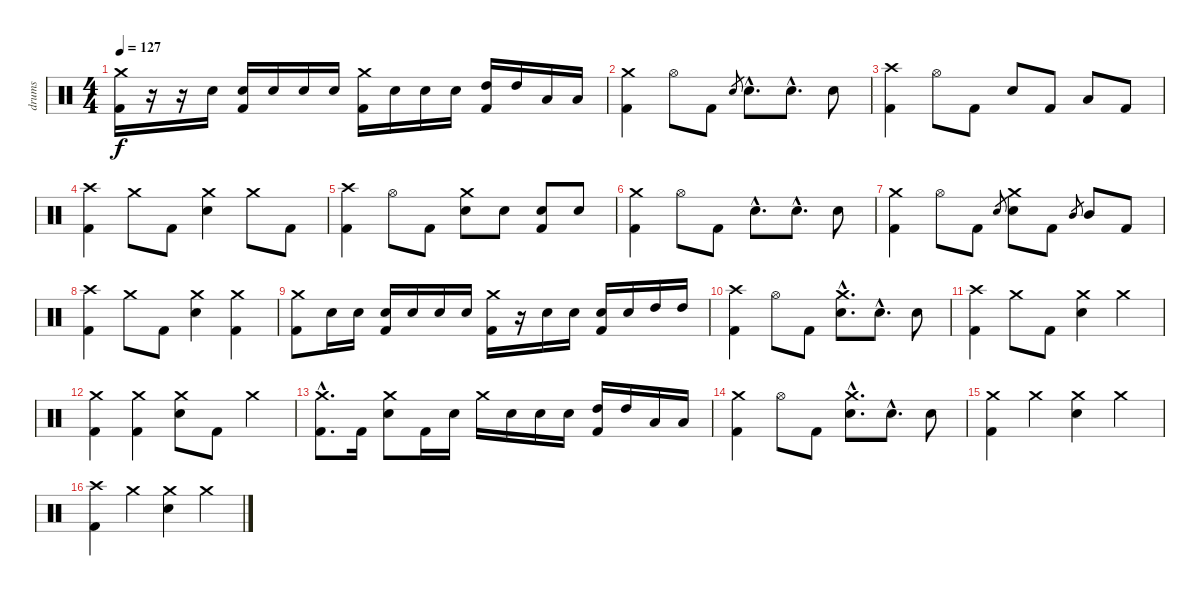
\track ("drums" "drums") {instrument percussion}
\staff {score}
\articulation defaults
\ts (4 4)
\tempo 127
\clef neutral
\ks c
("Crash medium (hit)" "Kick (hit) 2").16{dy f} r.16 r.16 "Electric Snare (hit)".16 ("Electric Snare (hit)" "Kick (hit) 2").16 "Electric Snare (hit)".16 "Electric Snare (hit)".16 "Electric Snare (hit)".16 ("Crash medium (hit)" "Kick (hit) 2").16 "Electric Snare (hit)".16 "Electric Snare (hit)".16 "Electric Snare (hit)".16 ("High Tom (hit)" "Kick (hit) 2").16 "High Tom (hit)".16 "Low Tom (hit)".16 "Low Tom (hit)".16 |
("Crash medium (hit)" "Kick (hit) 2").4 "Hi-Hat (open)".8 "Kick (hit) 2".8 "Electric Snare (hit)".8{gr} "Electric Snare (hit)"{hac}.8{d} "Electric Snare (hit)"{hac}.8{d} "Electric Snare (hit)".8 |
("Crash high (hit)" "Kick (hit) 2").4 "Hi-Hat (open)".8 "Kick (hit) 2".8 "Electric Snare (hit)".8 "Kick (hit) 2".8 "Low Tom (hit)".8 "Kick (hit) 2".8 |
("Crash high (hit)" "Kick (hit) 2").4 "Crash medium (hit)".8 "Kick (hit) 2".8 ("Crash medium (hit)" "Electric Snare (hit)").4 "Crash medium (hit)".8 "Kick (hit) 2".8 |
("Crash high (hit)" "Kick (hit) 2").4 "Hi-Hat (open)".8 "Kick (hit) 2".8 ("Crash medium (hit)" "Electric Snare (hit)").8 "Electric Snare (hit)".8 ("Electric Snare (hit)" "Kick (hit) 2").8 "Electric Snare (hit)".8 |
("Crash medium (hit)" "Kick (hit) 2").4 "Hi-Hat (open)".8 "Kick (hit) 2".8 "Electric Snare (hit)"{hac}.8{d} "Electric Snare (hit)"{hac}.8{d} "Electric Snare (hit)".8 |
("Crash medium (hit)" "Kick (hit) 2").4 "Hi-Hat (open)".8 "Kick (hit) 2".8 "Electric Snare (hit)".8{gr} ("Crash medium (hit)" "Electric Snare (hit)").8 "Kick (hit) 2".8 "Mid Tom (hit)".8{gr} "Mid Tom (hit)".8 "Kick (hit) 2".8 |
("Crash high (hit)" "Kick (hit) 2").4 "Crash medium (hit)".8 "Kick (hit) 2".8 ("Crash medium (hit)" "Electric Snare (hit)").4 ("Crash medium (hit)" "Kick (hit) 2").4 |
("Crash medium (hit)" "Kick (hit) 2").8 "Electric Snare (hit)".16 "Electric Snare (hit)".16 ("Electric Snare (hit)" "Kick (hit) 2").16 "Electric Snare (hit)".16 "Electric Snare (hit)".16 "Electric Snare (hit)".16 ("Crash medium (hit)" "Kick (hit) 2").16 r.16 "Electric Snare (hit)".16 "Electric Snare (hit)".16 ("Electric Snare (hit)" "Kick (hit) 2").16 "Electric Snare (hit)".16 "High Tom (hit)".16 "High Tom (hit)".16 |
("Crash high (hit)" "Kick (hit) 2").4 "Hi-Hat (open)".8 "Kick (hit) 2".8 ("Crash medium (hit)"{hac} "Electric Snare (hit)"{hac}).8{d} "Electric Snare (hit)"{hac}.8{d} "Electric Snare (hit)".8 |
("Crash high (hit)" "Kick (hit) 2").4 "Crash medium (hit)".8 "Kick (hit) 2".8 ("Crash medium (hit)" "Electric Snare (hit)").4 "Crash medium (hit)".4 |
("Crash medium (hit)" "Kick (hit) 2").4 ("Crash medium (hit)" "Kick (hit) 2").4 ("Crash medium (hit)" "Electric Snare (hit)").8 "Kick (hit) 2".8 "Crash medium (hit)".4 |
("Crash medium (hit)"{hac} "Kick (hit) 2"{hac}).8{d} "Kick (hit) 2".16 ("Crash medium (hit)" "Electric Snare (hit)").8 "Kick (hit) 2".16 "Electric Snare (hit)".16 "Crash medium (hit)".16 "Electric Snare (hit)".16 "Electric Snare (hit)".16 "Electric Snare (hit)".16 ("High Tom (hit)" "Kick (hit) 2").16 "High Tom (hit)".16 "Low Tom (hit)".16 "Low Tom (hit)".16 |
("Crash medium (hit)" "Kick (hit) 2").4 "Hi-Hat (open)".8 "Kick (hit) 2".8 ("Crash medium (hit)"{hac} "Electric Snare (hit)"{hac}).8{d} "Electric Snare (hit)"{hac}.8{d} "Electric Snare (hit)".8 |
("Crash medium (hit)" "Kick (hit) 2").4 "Crash medium (hit)".4 ("Crash medium (hit)" "Electric Snare (hit)").4 "Crash medium (hit)".4 |
("Crash high (hit)" "Kick (hit) 2").4 "Crash medium (hit)".4 ("Crash medium (hit)" "Electric Snare (hit)").4 "Crash medium (hit)".4
